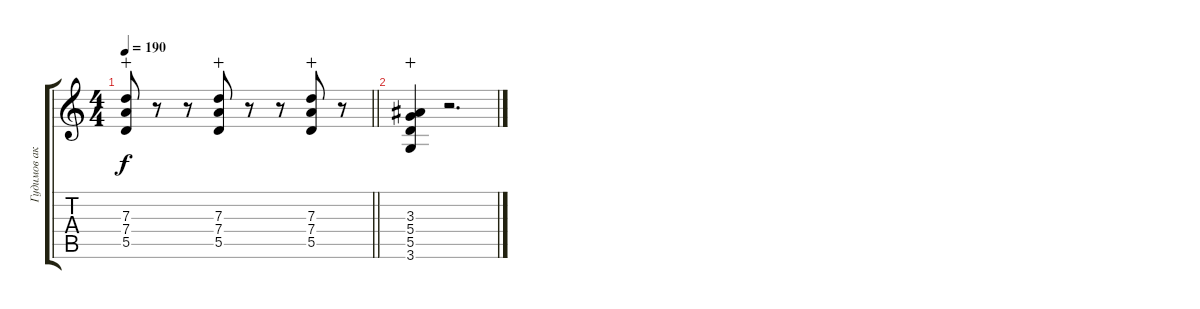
\track ("Гудимов акустика" "Гудимов ак") {instrument acousticguitarsteel}
\staff {score tabs}
\tuning (E4 B3 G3 D3 A2 E2) {hide}
\ts (4 4)
\tempo 190
\clef g2
\barLineRight lightlight
\ks c
(7.3 7.4 5.5).8{dy f wahc} r.8 r.8 (7.3 7.4 5.5).8{wahc} r.8 r.8 (7.3 7.4 5.5).8{wahc} r.8 |
(3.3 5.4 5.5 3.6).4{wahc} r.2{d}
